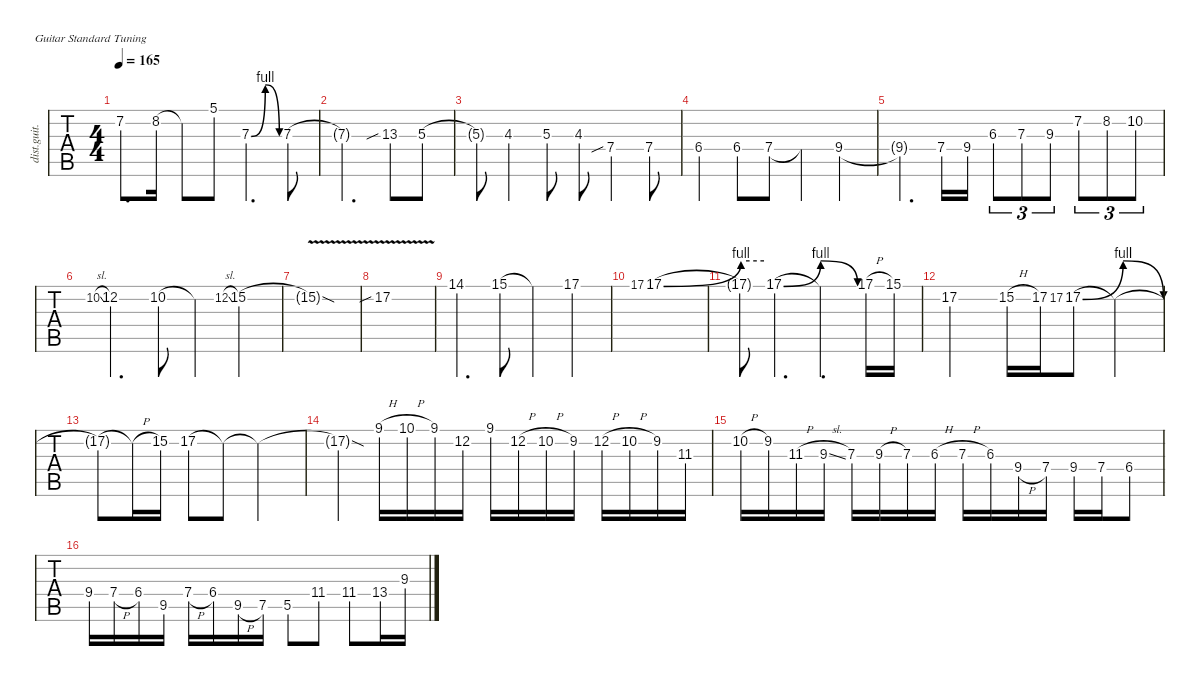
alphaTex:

\defaultSystemsLayout 4
\hideDynamics
\bracketExtendMode nobrackets
\track ("Distortion Guitar" "dist.guit.") {instrument distortionguitar}
\staff {tabs}
\tuning (E4 B3 G3 D3 A2 E2)
\ts (4 4)
\tempo 165
\clef g2
\ks c
7.2{acc #}.8{d dy mf} 8.2.16 8.2{t}.8 5.1.8 7.3{be (bendrelease 0 0 10.2 4 20.4 4 30 0)}.4{d} 7.3.8 |
7.3{t}.2{d} 13.3{sib acc #}.8 5.3.8 |
5.3{t}.8 4.3.4 5.3.8 4.3.8 7.4{sib}.4 7.4.8 |
6.4{acc #}.4 6.4{acc #}.8 7.4.8 7.4{t}.4 9.4.4 |
9.4{t}.4{d} 7.4.16 9.4.16 6.3{acc #}.8{tu (3 2)} 7.3.8{tu (3 2)} 9.3.8{tu (3 2)} 7.2{acc #}.8{tu (3 2)} 8.2.8{tu (3 2)} 10.2.8{tu (3 2)} |
10.2{sl}.8{gr} 12.2.4{d} 10.2.8 10.2{t}.4 12.2{sl}.8{gr} 15.2.4 |
15.2{v sod t}.1 |
17.2{v sib}.1 |
14.1{acc #}.4{d} 15.1.8 15.1{t}.4 17.1.4 |
17.1.8{gr} 17.1{be (bend 0 0 15 4)}.1 |
17.1{be (hold 0 4 60 4) t}.8 17.1{be (bendrelease 0 0 10.2 4 20.4 4 30 0)}.4{d} 17.1{t}.4{d} 17.1{h}.16 15.1.16 |
17.2.2 15.2{h}.16 17.2.16 17.2.8{gr} 17.2{be (bendrelease 0 0 10.2 4 20.4 4 30 0)}.8 17.2{t}.4 |
17.2{t}.8 17.2{h t}.16 15.2.16 17.2.8 17.2{t}.8 17.2{t}.2 |
17.2{sod t}.4 9.1{h acc #}.16 10.1{h}.16 9.1{acc #}.16 12.2.16 9.1{acc #}.16 12.2{h}.16 10.2{h}.16 9.2{acc #}.16 12.2{h}.16 10.2{h}.16 9.2{acc #}.16 11.3{acc #}.16 |
10.2{h}.16 9.2{acc #}.16 11.3{h acc #}.16 9.3{sl}.16 7.3.16 9.3{h}.16 7.3.16 6.3{h acc #}.16 7.3{h}.16 6.3{acc #}.16 9.4{h}.16 7.4.16 9.4.16 7.4.16 6.4{acc #}.8 |
9.4.16 7.4{h}.16 6.4{acc #}.16 9.5{acc #}.16 7.4{h}.16 6.4{acc #}.16 9.5{h acc #}.16 7.5.16 5.5.8 11.4{acc #}.8 11.4{acc #}.8 13.4{acc #}.16 9.3.16
